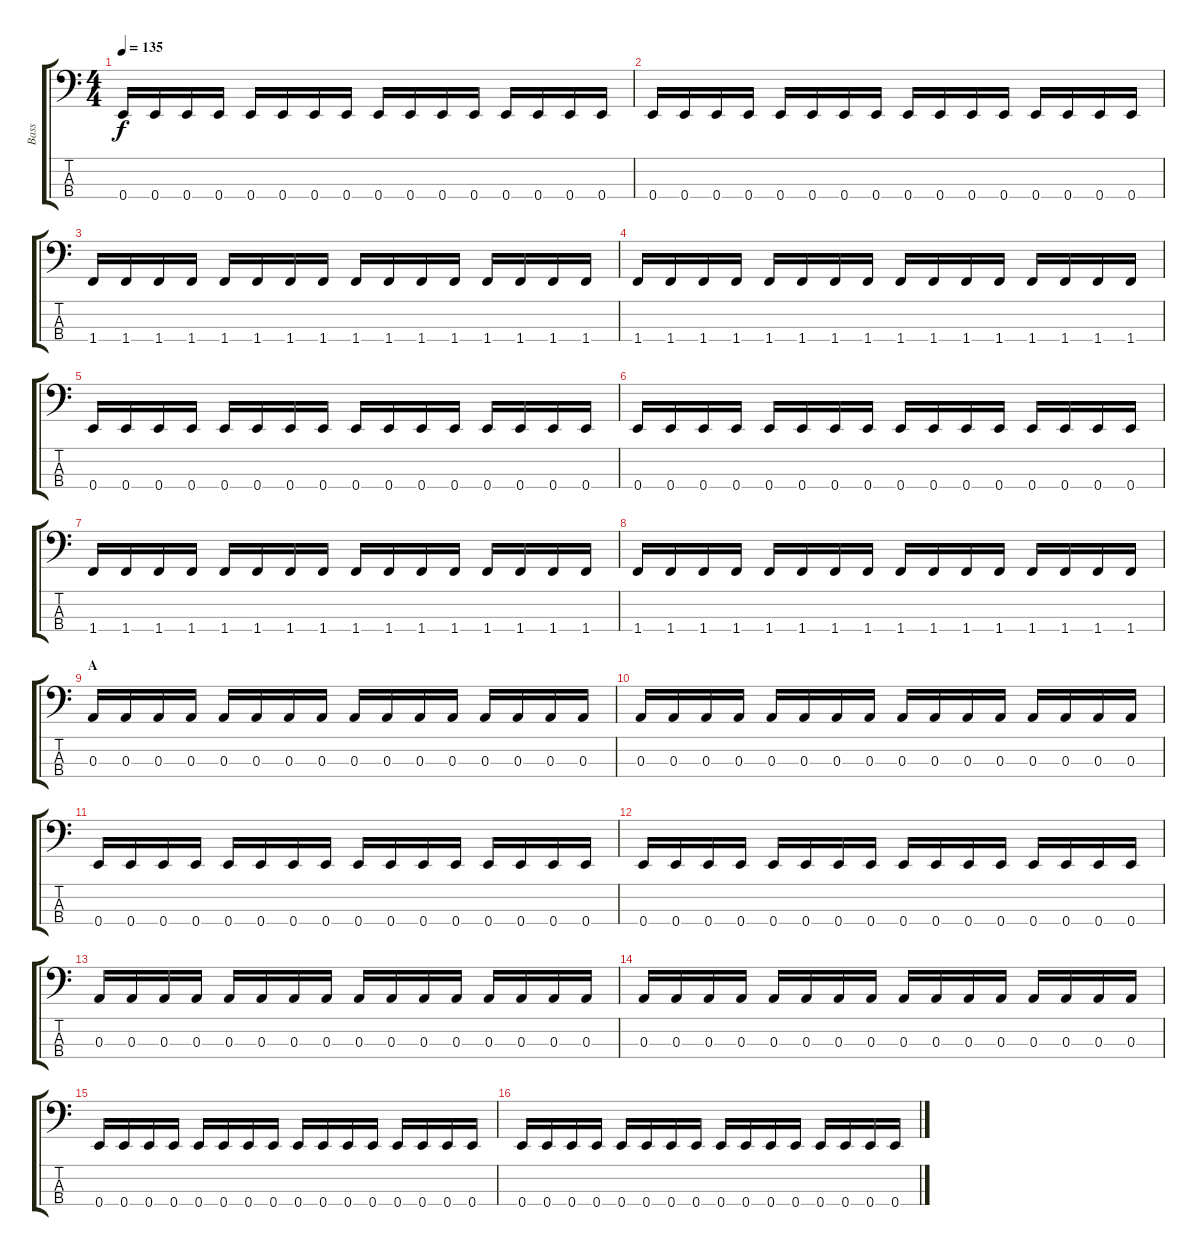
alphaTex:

\track ("Bass" "Bass") {instrument electricbasspick}
\staff {score tabs}
\tuning (G2 D2 A1 E1) {hide}
\ts (4 4)
\tempo 135
\clef f4
\ks c
0.4.16{dy f} 0.4.16 0.4.16 0.4.16 0.4.16 0.4.16 0.4.16 0.4.16 0.4.16 0.4.16 0.4.16 0.4.16 0.4.16 0.4.16 0.4.16 0.4.16 |
0.4.16 0.4.16 0.4.16 0.4.16 0.4.16 0.4.16 0.4.16 0.4.16 0.4.16 0.4.16 0.4.16 0.4.16 0.4.16 0.4.16 0.4.16 0.4.16 |
1.4.16 1.4.16 1.4.16 1.4.16 1.4.16 1.4.16 1.4.16 1.4.16 1.4.16 1.4.16 1.4.16 1.4.16 1.4.16 1.4.16 1.4.16 1.4.16 |
1.4.16 1.4.16 1.4.16 1.4.16 1.4.16 1.4.16 1.4.16 1.4.16 1.4.16 1.4.16 1.4.16 1.4.16 1.4.16 1.4.16 1.4.16 1.4.16 |
0.4.16 0.4.16 0.4.16 0.4.16 0.4.16 0.4.16 0.4.16 0.4.16 0.4.16 0.4.16 0.4.16 0.4.16 0.4.16 0.4.16 0.4.16 0.4.16 |
0.4.16 0.4.16 0.4.16 0.4.16 0.4.16 0.4.16 0.4.16 0.4.16 0.4.16 0.4.16 0.4.16 0.4.16 0.4.16 0.4.16 0.4.16 0.4.16 |
1.4.16 1.4.16 1.4.16 1.4.16 1.4.16 1.4.16 1.4.16 1.4.16 1.4.16 1.4.16 1.4.16 1.4.16 1.4.16 1.4.16 1.4.16 1.4.16 |
1.4.16 1.4.16 1.4.16 1.4.16 1.4.16 1.4.16 1.4.16 1.4.16 1.4.16 1.4.16 1.4.16 1.4.16 1.4.16 1.4.16 1.4.16 1.4.16 |
\section ("" "A")
0.3.16 0.3.16 0.3.16 0.3.16 0.3.16 0.3.16 0.3.16 0.3.16 0.3.16 0.3.16 0.3.16 0.3.16 0.3.16 0.3.16 0.3.16 0.3.16 |
0.3.16 0.3.16 0.3.16 0.3.16 0.3.16 0.3.16 0.3.16 0.3.16 0.3.16 0.3.16 0.3.16 0.3.16 0.3.16 0.3.16 0.3.16 0.3.16 |
0.4.16 0.4.16 0.4.16 0.4.16 0.4.16 0.4.16 0.4.16 0.4.16 0.4.16 0.4.16 0.4.16 0.4.16 0.4.16 0.4.16 0.4.16 0.4.16 |
0.4.16 0.4.16 0.4.16 0.4.16 0.4.16 0.4.16 0.4.16 0.4.16 0.4.16 0.4.16 0.4.16 0.4.16 0.4.16 0.4.16 0.4.16 0.4.16 |
0.3.16 0.3.16 0.3.16 0.3.16 0.3.16 0.3.16 0.3.16 0.3.16 0.3.16 0.3.16 0.3.16 0.3.16 0.3.16 0.3.16 0.3.16 0.3.16 |
0.3.16 0.3.16 0.3.16 0.3.16 0.3.16 0.3.16 0.3.16 0.3.16 0.3.16 0.3.16 0.3.16 0.3.16 0.3.16 0.3.16 0.3.16 0.3.16 |
0.4.16 0.4.16 0.4.16 0.4.16 0.4.16 0.4.16 0.4.16 0.4.16 0.4.16 0.4.16 0.4.16 0.4.16 0.4.16 0.4.16 0.4.16 0.4.16 |
0.4.16 0.4.16 0.4.16 0.4.16 0.4.16 0.4.16 0.4.16 0.4.16 0.4.16 0.4.16 0.4.16 0.4.16 0.4.16 0.4.16 0.4.16 0.4.16
